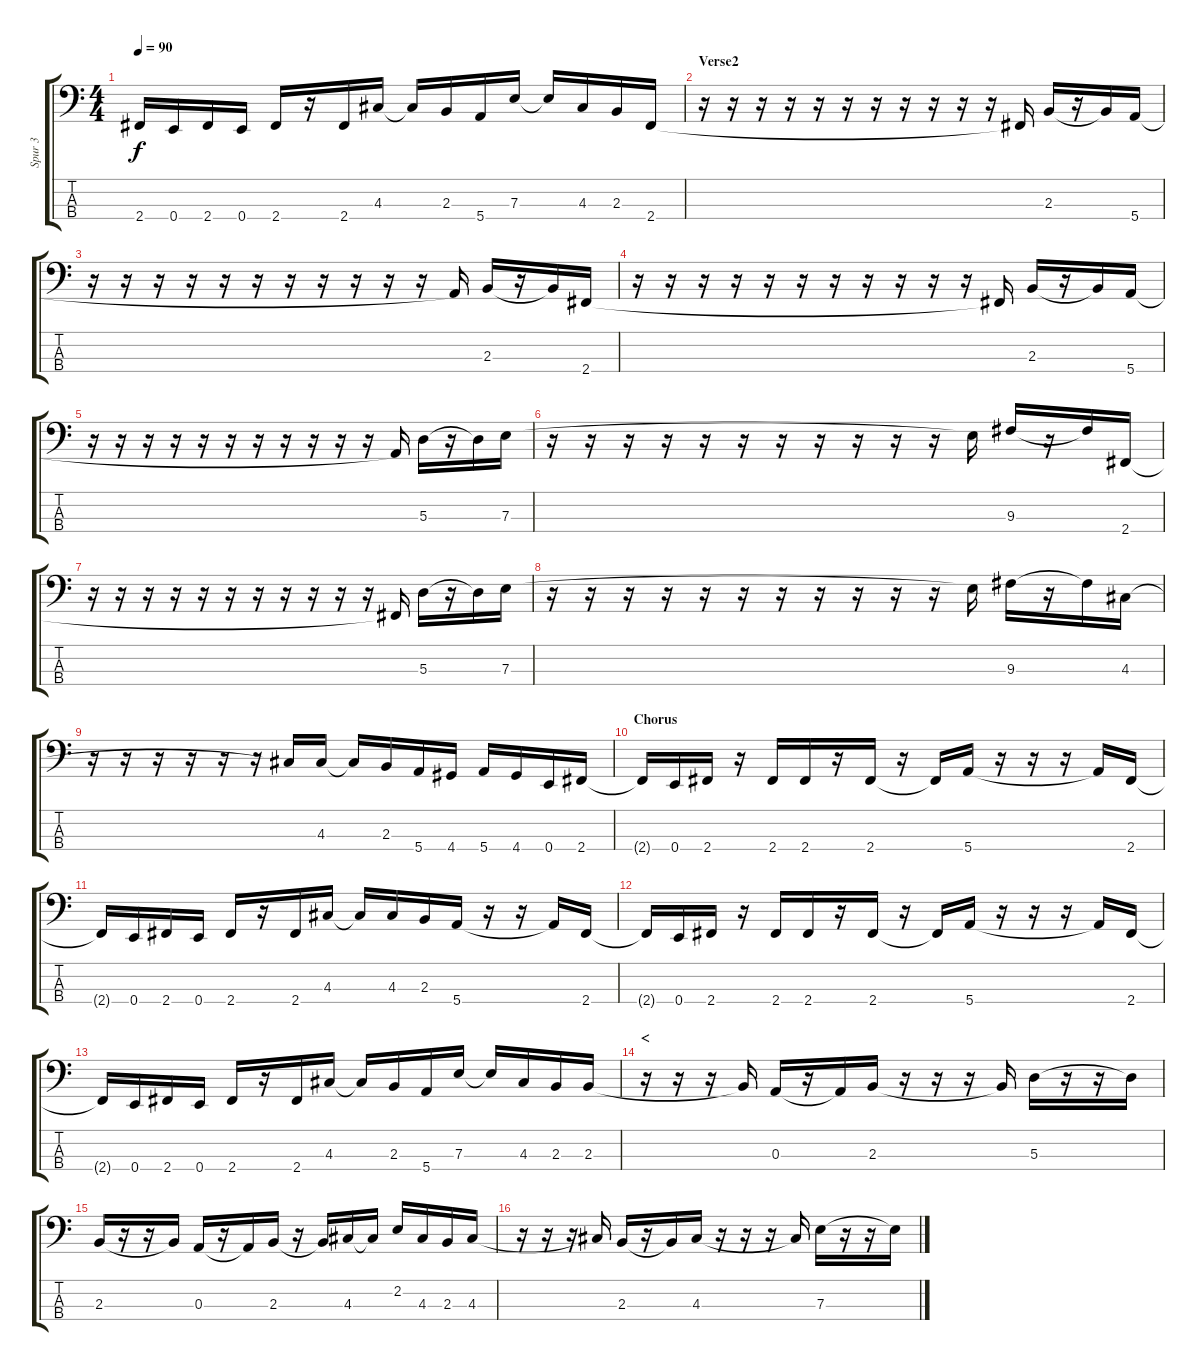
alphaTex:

\track ("Spur 3" "Spur 3") {instrument electricbasspick}
\staff {score tabs}
\tuning (G2 D2 A1 E1) {hide}
\ts (4 4)
\tempo 90
\clef f4
\ks c
2.4{t}.16{dy f} 0.4.16 2.4.16 0.4.16 2.4.16 r.16 2.4.16 4.3.16 4.3{t}.16 2.3.16 5.4.16 7.3.16 7.3{t}.16 4.3.16 2.3.16 2.4.16 |
\section ("" "Verse2")
r.16 r.16 r.16 r.16 r.16 r.16 r.16 r.16 r.16 r.16 r.16 2.4{t}.16 2.3.16 r.16 2.3{t}.16 5.4.16 |
r.16 r.16 r.16 r.16 r.16 r.16 r.16 r.16 r.16 r.16 r.16 5.4{t}.16 2.3.16 r.16 2.3{t}.16 2.4.16 |
r.16 r.16 r.16 r.16 r.16 r.16 r.16 r.16 r.16 r.16 r.16 2.4{t}.16 2.3.16 r.16 2.3{t}.16 5.4.16 |
r.16 r.16 r.16 r.16 r.16 r.16 r.16 r.16 r.16 r.16 r.16 5.4{t}.16 5.3.16 r.16 5.3{t}.16 7.3.16 |
r.16 r.16 r.16 r.16 r.16 r.16 r.16 r.16 r.16 r.16 r.16 7.3{t}.16 9.3.16 r.16 9.3{t}.16 2.4.16 |
r.16 r.16 r.16 r.16 r.16 r.16 r.16 r.16 r.16 r.16 r.16 2.4{t}.16 5.3.16 r.16 5.3{t}.16 7.3.16 |
r.16 r.16 r.16 r.16 r.16 r.16 r.16 r.16 r.16 r.16 r.16 7.3{t}.16 9.3.16 r.16 9.3{t}.16 4.3.16 |
r.16 r.16 r.16 r.16 r.16 r.16 4.3{t}.16 4.3.16 4.3{t}.16 2.3.16 5.4.16 4.4.16 5.4.16 4.4.16 0.4.16 2.4.16 |
\section ("" "Chorus")
2.4{t}.16 0.4.16 2.4.16 r.16 2.4.16 2.4.16 r.16 2.4.16 r.16 2.4{t}.16 5.4.16 r.16 r.16 r.16 5.4{t}.16 2.4.16 |
2.4{t}.16 0.4.16 2.4.16 0.4.16 2.4.16 r.16 2.4.16 4.3.16 4.3{t}.16 4.3.16 2.3.16 5.4.16 r.16 r.16 5.4{t}.16 2.4.16 |
2.4{t}.16 0.4.16 2.4.16 r.16 2.4.16 2.4.16 r.16 2.4.16 r.16 2.4{t}.16 5.4.16 r.16 r.16 r.16 5.4{t}.16 2.4.16 |
2.4{t}.16 0.4.16 2.4.16 0.4.16 2.4.16 r.16 2.4.16 4.3.16 4.3{t}.16 2.3.16 5.4.16 7.3.16 7.3{t}.16 4.3.16 2.3.16 2.3.16 |
\section ("" "<")
r.16 r.16 r.16 2.3{t}.16 0.3.16 r.16 0.3{t}.16 2.3.16 r.16 r.16 r.16 2.3{t}.16 5.3.16 r.16 r.16 5.3{t}.16 |
2.3.16 r.16 r.16 2.3{t}.16 0.3.16 r.16 0.3{t}.16 2.3.16 r.16 2.3{t}.16 4.3.16 4.3{t}.16 2.2.16 4.3.16 2.3.16 4.3.16 |
r.16 r.16 r.16 4.3{t}.16 2.3.16 r.16 2.3{t}.16 4.3.16 r.16 r.16 r.16 4.3{t}.16 7.3.16 r.16 r.16 7.3{t}.16
